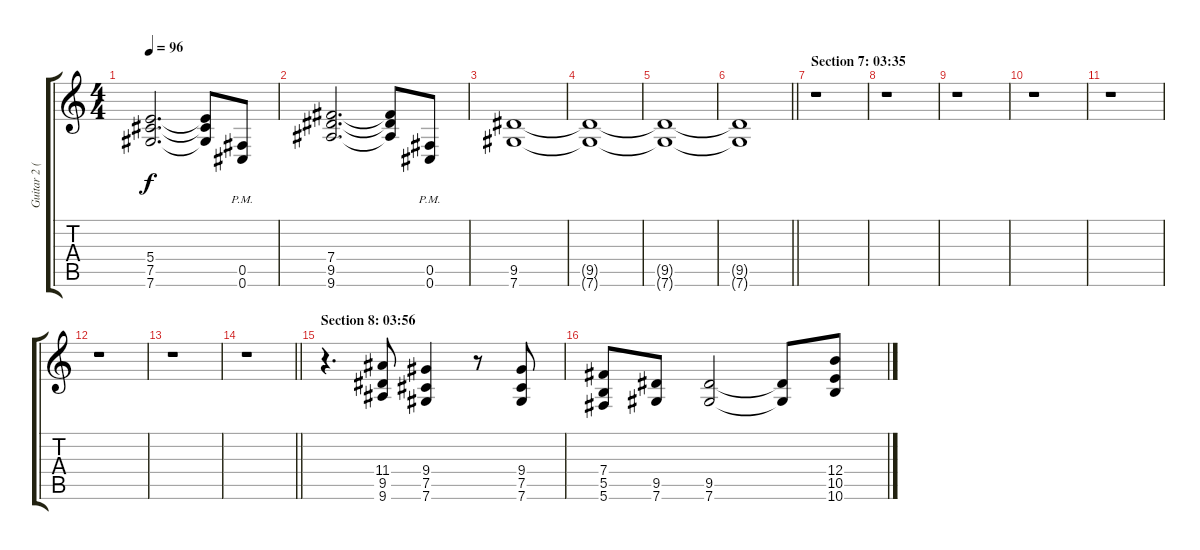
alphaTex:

\track ("Guitar 2 (Distortion)" "Guitar 2 (") {instrument distortionguitar}
\staff {score tabs}
\tuning (Db4 Ab3 E3 B2 Gb2 Db2) {hide}
\ts (4 4)
\tempo 96
\clef g2
\ks c
(5.4 7.5 7.6).2{d dy f} (5.4{t} 7.5{t} 7.6{t}).8 (0.5{pm} 0.6{pm}).8 |
(7.4 9.5 9.6).2{d} (7.4{t} 9.5{t} 9.6{t}).8 (0.5{pm} 0.6{pm}).8 |
(9.5 7.6).1{volume 0} |
(9.5{t} 7.6{t}).1 |
(9.5{t} 7.6{t}).1 |
\barLineRight lightlight
(9.5{t} 7.6{t}).1 |
\section ("" "Section 7: 03:35")
r.1{volume 14} |
r.1 |
r.1 |
r.1 |
r.1 |
r.1 |
r.1 |
\barLineRight lightlight
r.1 |
\section ("" "Section 8: 03:56")
r.4{d} (11.4 9.5 9.6).8 (9.4 7.5 7.6).4 r.8 (9.4 7.5 7.6).8 |
(7.4 5.5 5.6).8 (9.5 7.6).8 (9.5 7.6).2 (9.5{t} 7.6{t}).8 (12.4 10.5 10.6).8
